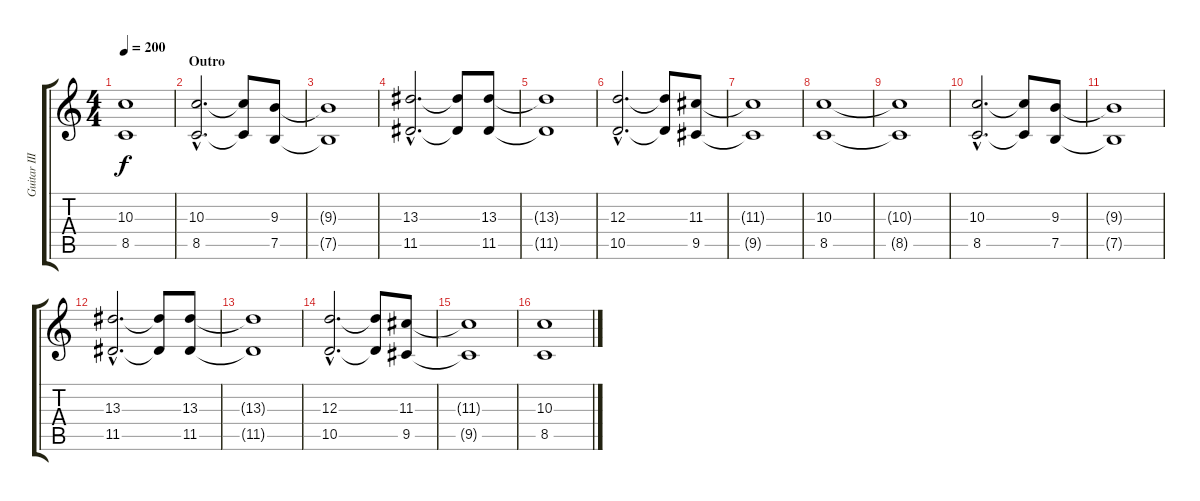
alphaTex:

\track ("Guitar III" "Guitar III") {instrument overdrivenguitar}
\staff {score tabs}
\tuning (B3 Gb3 D3 A2 E2 B1) {hide}
\ts (4 4)
\tempo 200
\clef g2
\ks c
(10.3{t} 8.5{t}).1{dy f} |
\section ("" "Outro")
(10.3{hac} 8.5{hac}).2{d} (10.3{t} 8.5{t}).8 (9.3 7.5).8 |
(9.3{t} 7.5{t}).1 |
(13.3{hac} 11.5{hac}).2{d} (13.3{t} 11.5{t}).8 (13.3 11.5).8 |
(13.3{t} 11.5{t}).1 |
(12.3{hac} 10.5{hac}).2{d} (12.3{t} 10.5{t}).8 (11.3 9.5).8 |
(11.3{t} 9.5{t}).1 |
(10.3 8.5).1 |
(10.3{t} 8.5{t}).1 |
(10.3{hac} 8.5{hac}).2{d} (10.3{t} 8.5{t}).8 (9.3 7.5).8 |
(9.3{t} 7.5{t}).1 |
(13.3{hac} 11.5{hac}).2{d} (13.3{t} 11.5{t}).8 (13.3 11.5).8 |
(13.3{t} 11.5{t}).1 |
(12.3{hac} 10.5{hac}).2{d} (12.3{t} 10.5{t}).8 (11.3 9.5).8 |
(11.3{t} 9.5{t}).1 |
(10.3 8.5).1
